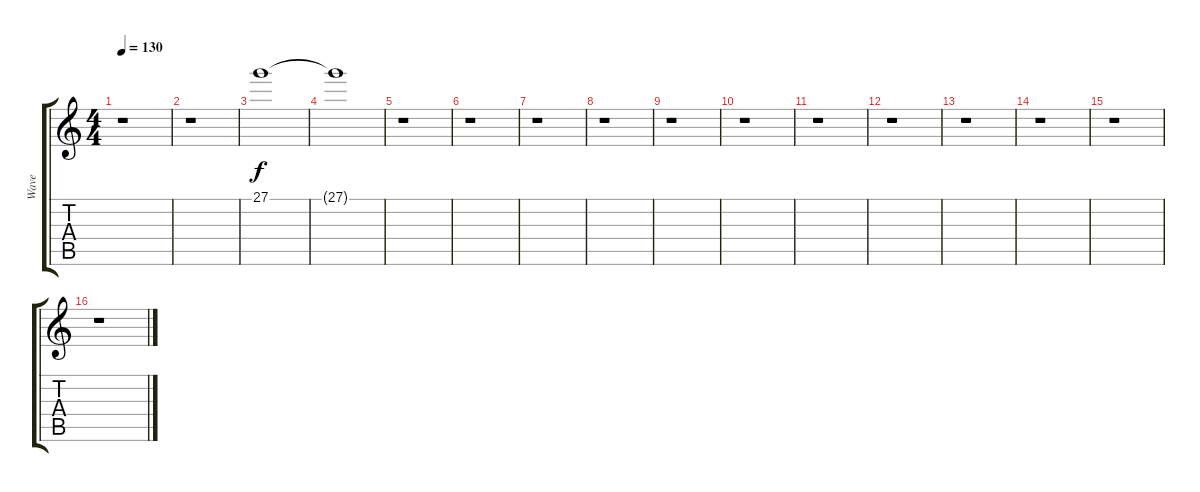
\track ("Wave" "Wave") {instrument seashore}
\staff {score tabs}
\tuning (E4 B3 G3 D3 A2 E2) {hide}
\ts (4 4)
\tempo 130
\clef g2
\ks c
r.1{dy f} |
r.1 |
27.1.1 |
27.1{t}.1 |
r.1 |
r.1 |
r.1 |
r.1 |
r.1 |
r.1 |
r.1 |
r.1 |
r.1 |
r.1 |
r.1 |
r.1
